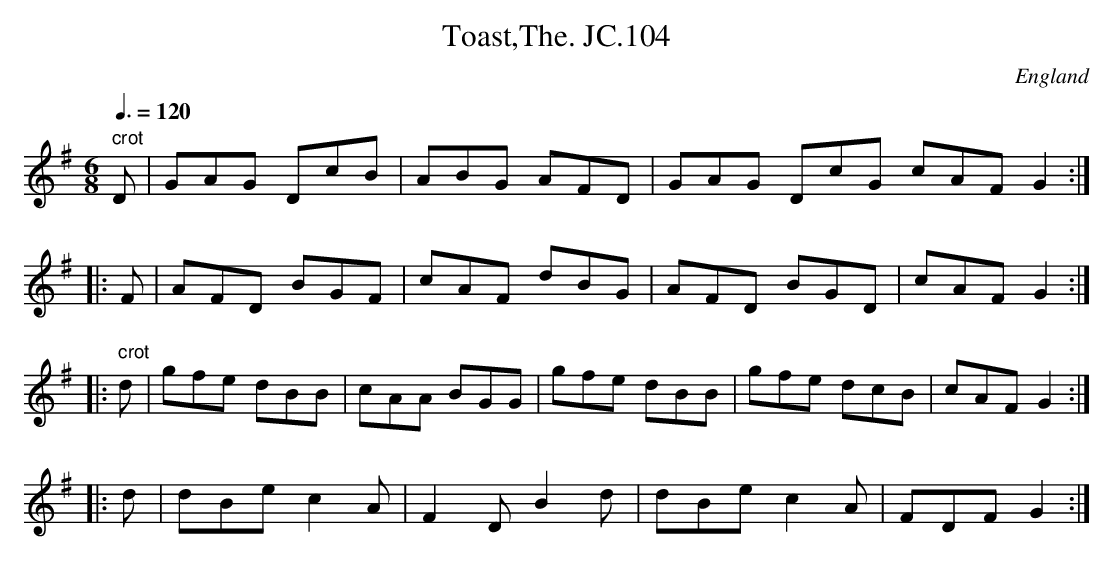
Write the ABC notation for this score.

X:1
T:Toast,The. JC.104
L:1/8
M:6/8
O:England
Q:3/8=120
K:G
" crot"D|\
GAG DcB|ABG AFD|GAG DcG cAFG2:|!
|:F|AFD BGF|cAF dBG|AFD BGD|cAFG2:|!
|:" crot"d|gfe dBB|cAA BGG|gfe dBB|gfe dcB|cAFG2:|!
|:d|dBec2A|F2DB2d|dBec2A|FDFG2:|
